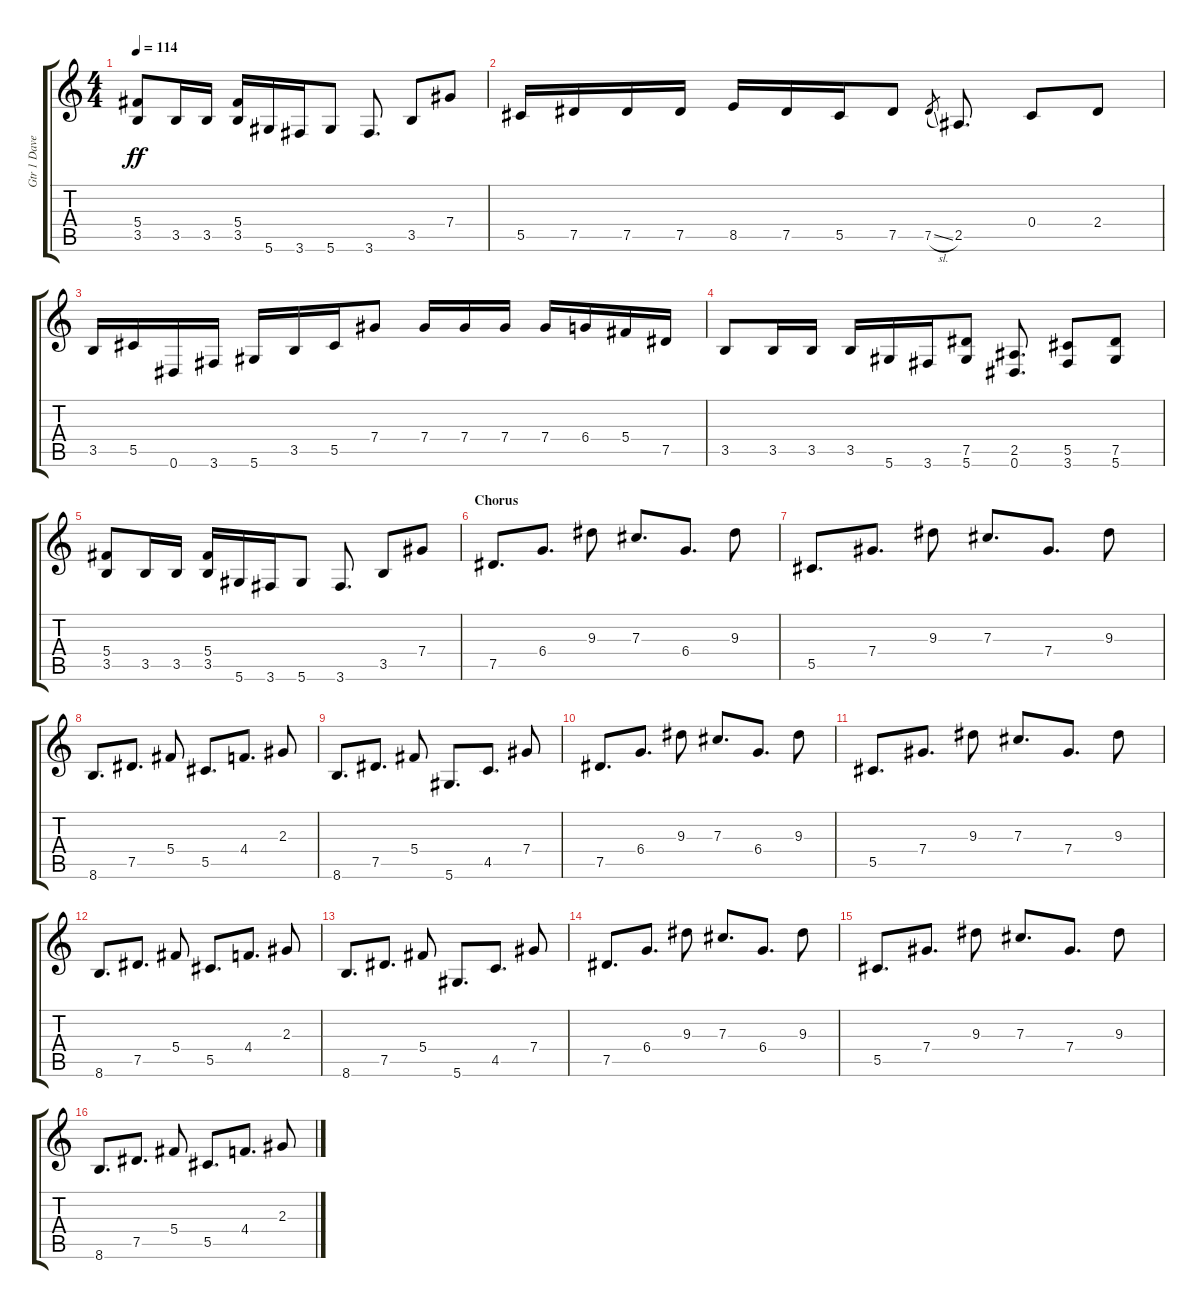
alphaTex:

\track ("Gtr 1 Dave     " "Gtr 1 Dave") {instrument distortionguitar}
\staff {score tabs}
\tuning (Eb4 Bb3 Gb3 Db3 Ab2 Eb2) {hide}
\ts (4 4)
\tempo 114
\clef g2
\ks c
(5.4 3.5).8{dy ff} 3.5.16 3.5.16 (5.4 3.5).16 5.6.16 3.6.16 5.6.8 3.6.8{d} 3.5.8 7.4.8 |
5.5.16 7.5.16 7.5.16 7.5.16 8.5.16 7.5.16 5.5.16 7.5.8 7.5{sl}.8{gr} 2.5.8{d} 0.4.8 2.4.8 |
3.5.16 5.5.16 0.6.16 3.6.16 5.6.16 3.5.16 5.5.16 7.4.8 7.4.16 7.4.16 7.4.16 7.4.16 6.4.16 5.4.16 7.5.16 |
3.5.8 3.5.16 3.5.16 3.5.16 5.6.16 3.6.16 (7.5 5.6).8 (2.5 0.6).8{d} (5.5 3.6).8 (7.5 5.6).8 |
(5.4 3.5).8 3.5.16 3.5.16 (5.4 3.5).16 5.6.16 3.6.16 5.6.8 3.6.8{d} 3.5.8 7.4.8 |
\section ("" "Chorus")
7.5.8{d} 6.4.8{d} 9.3.8 7.3.8{d} 6.4.8{d} 9.3.8 |
5.5.8{d} 7.4.8{d} 9.3.8 7.3.8{d} 7.4.8{d} 9.3.8 |
8.6.8{d} 7.5.8{d} 5.4.8 5.5.8{d} 4.4.8{d} 2.3.8 |
8.6.8{d} 7.5.8{d} 5.4.8 5.6.8{d} 4.5.8{d} 7.4.8 |
7.5.8{d} 6.4.8{d} 9.3.8 7.3.8{d} 6.4.8{d} 9.3.8 |
5.5.8{d} 7.4.8{d} 9.3.8 7.3.8{d} 7.4.8{d} 9.3.8 |
8.6.8{d} 7.5.8{d} 5.4.8 5.5.8{d} 4.4.8{d} 2.3.8 |
8.6.8{d} 7.5.8{d} 5.4.8 5.6.8{d} 4.5.8{d} 7.4.8 |
7.5.8{d} 6.4.8{d} 9.3.8 7.3.8{d} 6.4.8{d} 9.3.8 |
5.5.8{d} 7.4.8{d} 9.3.8 7.3.8{d} 7.4.8{d} 9.3.8 |
8.6.8{d} 7.5.8{d} 5.4.8 5.5.8{d} 4.4.8{d} 2.3.8
